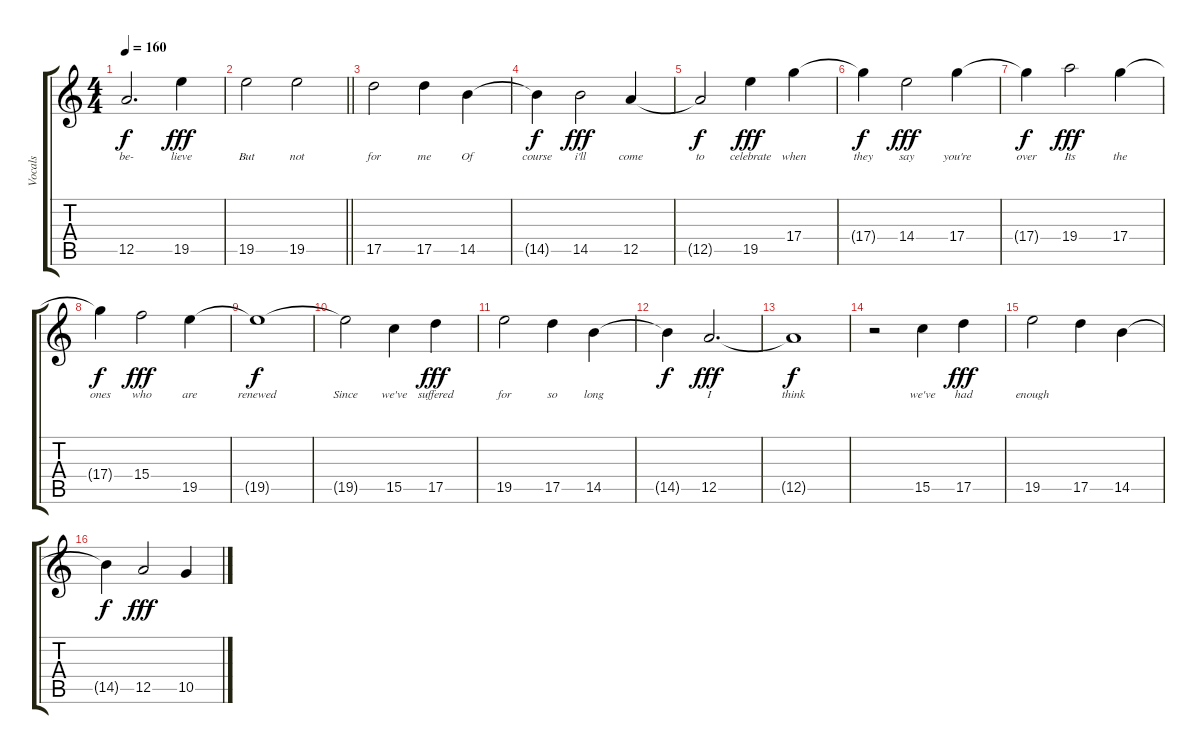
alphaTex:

\track ("Vocals" "Vocals") {instrument acousticguitarsteel}
\staff {score tabs}
\tuning (E4 B3 G3 D3 A2 E2) {hide}
\ts (4 4)
\tempo 160
\clef g2
\ks c
12.5{t}.2{d lyrics (0 "be-") lyrics (1 "") lyrics (2 "") lyrics (3 "") lyrics (4 "") dy f} 19.5.4{lyrics (0 "lieve") lyrics (1 "") lyrics (2 "") lyrics (3 "") lyrics (4 "") dy fff} |
\barLineRight lightlight
19.5.2{lyrics (0 "But") lyrics (1 "") lyrics (2 "") lyrics (3 "") lyrics (4 "")} 19.5.2{lyrics (0 "not") lyrics (1 "") lyrics (2 "") lyrics (3 "") lyrics (4 "")} |
17.5.2{lyrics (0 "for") lyrics (1 "") lyrics (2 "") lyrics (3 "") lyrics (4 "")} 17.5.4{lyrics (0 "me") lyrics (1 "") lyrics (2 "") lyrics (3 "") lyrics (4 "")} 14.5.4{lyrics (0 "Of") lyrics (1 "") lyrics (2 "") lyrics (3 "") lyrics (4 "")} |
14.5{t}.4{lyrics (0 "course") lyrics (1 "") lyrics (2 "") lyrics (3 "") lyrics (4 "") dy f} 14.5.2{lyrics (0 "i'll") lyrics (1 "") lyrics (2 "") lyrics (3 "") lyrics (4 "") dy fff} 12.5.4{lyrics (0 "come") lyrics (1 "") lyrics (2 "") lyrics (3 "") lyrics (4 "")} |
12.5{t}.2{lyrics (0 "to") lyrics (1 "") lyrics (2 "") lyrics (3 "") lyrics (4 "") dy f} 19.5.4{lyrics (0 "celebrate") lyrics (1 "") lyrics (2 "") lyrics (3 "") lyrics (4 "") dy fff} 17.4.4{lyrics (0 "when") lyrics (1 "") lyrics (2 "") lyrics (3 "") lyrics (4 "")} |
17.4{t}.4{lyrics (0 "they") lyrics (1 "") lyrics (2 "") lyrics (3 "") lyrics (4 "") dy f} 14.4.2{lyrics (0 "say") lyrics (1 "") lyrics (2 "") lyrics (3 "") lyrics (4 "") dy fff} 17.4.4{lyrics (0 "you're") lyrics (1 "") lyrics (2 "") lyrics (3 "") lyrics (4 "")} |
17.4{t}.4{lyrics (0 "over") lyrics (1 "") lyrics (2 "") lyrics (3 "") lyrics (4 "") dy f} 19.4.2{lyrics (0 "Its") lyrics (1 "") lyrics (2 "") lyrics (3 "") lyrics (4 "") dy fff} 17.4.4{lyrics (0 "the") lyrics (1 "") lyrics (2 "") lyrics (3 "") lyrics (4 "")} |
17.4{t}.4{lyrics (0 "ones") lyrics (1 "") lyrics (2 "") lyrics (3 "") lyrics (4 "") dy f} 15.4.2{lyrics (0 "who") lyrics (1 "") lyrics (2 "") lyrics (3 "") lyrics (4 "") dy fff} 19.5.4{lyrics (0 "are") lyrics (1 "") lyrics (2 "") lyrics (3 "") lyrics (4 "")} |
19.5{t}.1{lyrics (0 "renewed") lyrics (1 "") lyrics (2 "") lyrics (3 "") lyrics (4 "") dy f} |
19.5{t}.2{lyrics (0 "Since") lyrics (1 "") lyrics (2 "") lyrics (3 "") lyrics (4 "")} 15.5.4{lyrics (0 "we've") lyrics (1 "") lyrics (2 "") lyrics (3 "") lyrics (4 "")} 17.5.4{lyrics (0 "suffered") lyrics (1 "") lyrics (2 "") lyrics (3 "") lyrics (4 "") dy fff} |
19.5.2{lyrics (0 "for") lyrics (1 "") lyrics (2 "") lyrics (3 "") lyrics (4 "")} 17.5.4{lyrics (0 "so") lyrics (1 "") lyrics (2 "") lyrics (3 "") lyrics (4 "")} 14.5.4{lyrics (0 "long") lyrics (1 "") lyrics (2 "") lyrics (3 "") lyrics (4 "")} |
14.5{t}.4{lyrics (0 "") lyrics (1 "") lyrics (2 "") lyrics (3 "") lyrics (4 "") dy f} 12.5.2{d lyrics (0 "I") lyrics (1 "") lyrics (2 "") lyrics (3 "") lyrics (4 "") dy fff} |
12.5{t}.1{lyrics (0 "think") lyrics (1 "") lyrics (2 "") lyrics (3 "") lyrics (4 "") dy f} |
r.2 15.5.4{lyrics (0 "we've") lyrics (1 "") lyrics (2 "") lyrics (3 "") lyrics (4 "")} 17.5.4{lyrics (0 "had") lyrics (1 "") lyrics (2 "") lyrics (3 "") lyrics (4 "") dy fff} |
19.5.2{lyrics (0 "enough") lyrics (1 "") lyrics (2 "") lyrics (3 "") lyrics (4 "")} 17.5.4 14.5.4 |
14.5{t}.4{dy f} 12.5.2{dy fff} 10.5.4
